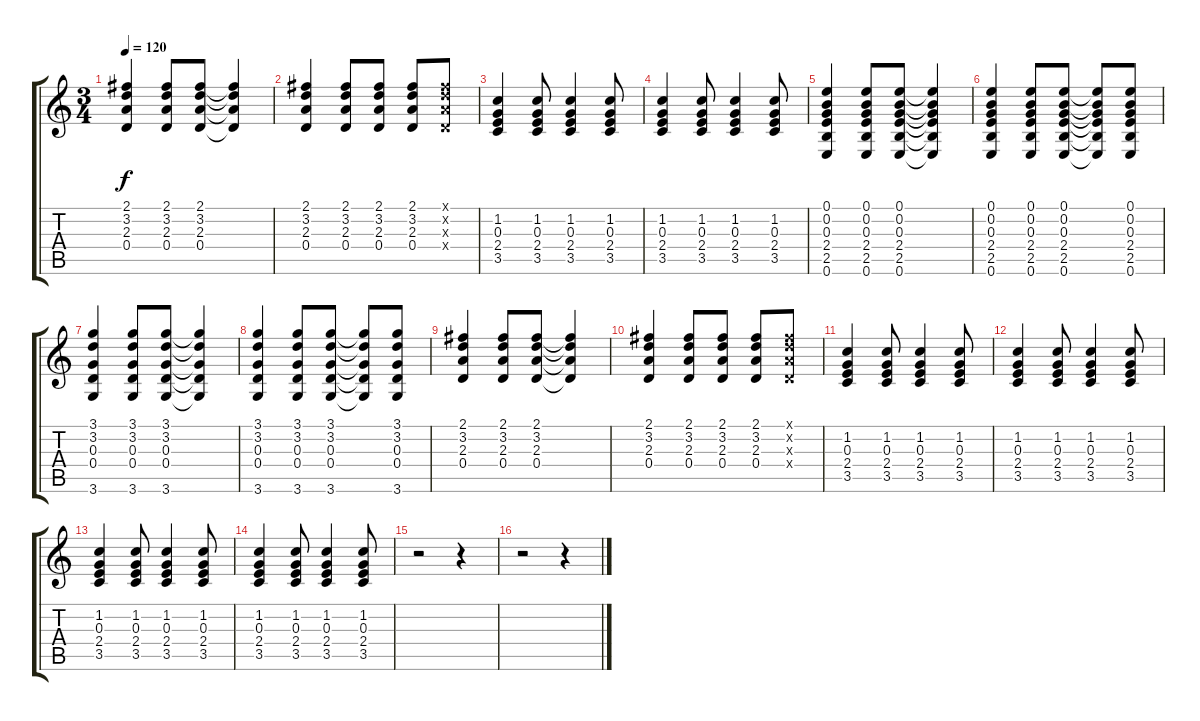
\track "" {instrument overdrivenguitar}
\staff {score tabs}
\tuning (E4 B3 G3 D3 A2 E2) {hide}
\ts (3 4)
\tempo 120
\clef g2
\ks c
(2.1 3.2 2.3 0.4).4{dy f} (2.1 3.2 2.3 0.4).8 (2.1 3.2 2.3 0.4).8 (2.1{t} 3.2{t} 2.3{t} 0.4{t}).4 |
(2.1 3.2 2.3 0.4).4 (2.1 3.2 2.3 0.4).8 (2.1 3.2 2.3 0.4).8 (2.1 3.2 2.3 0.4).8 (2.1{x} 3.2{x} 2.3{x} 0.4{x}).8 |
(1.2 0.3 2.4 3.5).4 (1.2 0.3 2.4 3.5).8 (1.2 0.3 2.4 3.5).4 (1.2 0.3 2.4 3.5).8 |
(1.2 0.3 2.4 3.5).4 (1.2 0.3 2.4 3.5).8 (1.2 0.3 2.4 3.5).4 (1.2 0.3 2.4 3.5).8 |
(0.1 0.2 0.3 2.4 2.5 0.6).4 (0.1 0.2 0.3 2.4 2.5 0.6).8 (0.1 0.2 0.3 2.4 2.5 0.6).8 (0.1{t} 0.2{t} 0.3{t} 2.4{t} 2.5{t} 0.6{t}).4 |
(0.1 0.2 0.3 2.4 2.5 0.6).4 (0.1 0.2 0.3 2.4 2.5 0.6).8 (0.1 0.2 0.3 2.4 2.5 0.6).8 (0.1{t} 0.2{t} 0.3{t} 2.4{t} 2.5{t} 0.6{t}).8 (0.1 0.2 0.3 2.4 2.5 0.6).8 |
(3.1 3.2 0.3 0.4 3.6).4 (3.1 3.2 0.3 0.4 3.6).8 (3.1 3.2 0.3 0.4 3.6).8 (3.1{t} 3.2{t} 0.3{t} 0.4{t} 3.6{t}).4 |
(3.1 3.2 0.3 0.4 3.6).4 (3.1 3.2 0.3 0.4 3.6).8 (3.1 3.2 0.3 0.4 3.6).8 (3.1{t} 3.2{t} 0.3{t} 0.4{t} 3.6{t}).8 (3.1 3.2 0.3 0.4 3.6).8 |
(2.1 3.2 2.3 0.4).4 (2.1 3.2 2.3 0.4).8 (2.1 3.2 2.3 0.4).8 (2.1{t} 3.2{t} 2.3{t} 0.4{t}).4 |
(2.1 3.2 2.3 0.4).4 (2.1 3.2 2.3 0.4).8 (2.1 3.2 2.3 0.4).8 (2.1 3.2 2.3 0.4).8 (2.1{x} 3.2{x} 2.3{x} 0.4{x}).8 |
(1.2 0.3 2.4 3.5).4 (1.2 0.3 2.4 3.5).8 (1.2 0.3 2.4 3.5).4 (1.2 0.3 2.4 3.5).8 |
(1.2 0.3 2.4 3.5).4 (1.2 0.3 2.4 3.5).8 (1.2 0.3 2.4 3.5).4 (1.2 0.3 2.4 3.5).8 |
(1.2 0.3 2.4 3.5).4 (1.2 0.3 2.4 3.5).8 (1.2 0.3 2.4 3.5).4 (1.2 0.3 2.4 3.5).8 |
(1.2 0.3 2.4 3.5).4 (1.2 0.3 2.4 3.5).8 (1.2 0.3 2.4 3.5).4 (1.2 0.3 2.4 3.5).8 |
r.2 r.4 |
r.2 r.4
